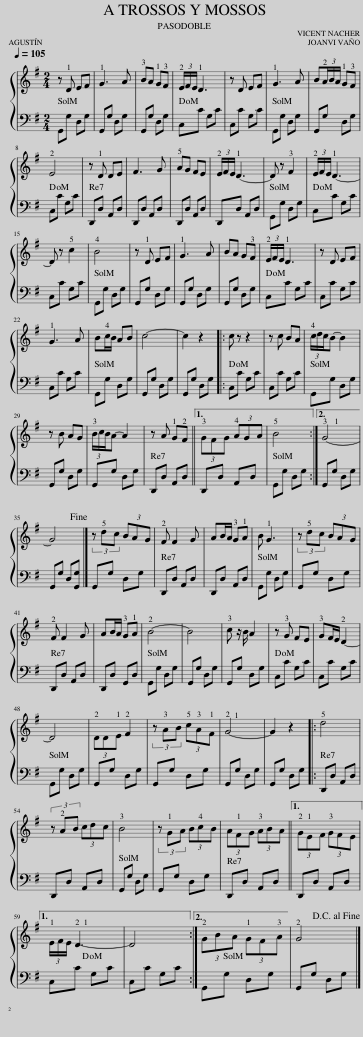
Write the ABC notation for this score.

X:1
%%score { 1 | 2 }
L:1/8
Q:1/4=105
M:2/4
I:linebreak $
K:G
V:1 treble
V:2 bass
V:1
 z !1!D EF | !1!G3 A | !3!BA !1!G!3!F | (3!2!E/F/E/ !1!D3 | z D EF | %5
 !1!G3 A | B(3!2!A/B/A/ !1!G!3!F |$ !2!E4 | z !1!D DE | F3 G | %10
 !5!AG FE | (3!2!E/F/E/ !1!D3- | D z !3!F2 | (3!2!E/F/E/ !1!D3- |$ D z !5!c2 | %15
 !4!B4 | z !1!D EF | !1!G3 A | BA G!3!F | (3!2!E/F/E/ !1!D3 | %20
 z D EF |$ !1!G3 A | B!4!c/B/ AB | c4- | c2 z2 |: %25
 c z z2 | z c BA | (3!4!c/d/c/B- B2 |$ z B AG | (3!3!B/c/B/A- A2 | %30
 z A !1!G!2!F ||1 (3!3!GFG (3!4!AGA || !5!B4 :|2 !3!!1!G4- ||$ G4!fine! |] %35
 (3z !5!dc (3BAG | !2!F F2 G | AB/A/ !3!G!1!A | B !1!G3 | (3z !5!dc (3BAG |$ %40
 !2!F F2 G | AB/A/ !3!G!1!A | !2!B4- | B4 | !3!c z/ B/ A2 | %45
 z !3!G FE | !3!GF/E/ !2!D2- |$ D4 | (3!2!DD!1!E !2!F2 | (3z !3!AB (3!5!c!3!A!1!F | %50
 !2!!1!G4- | G2 z2 |: !5!d4 |$ (3z !2!AB (3cdc | !3!B4 | %55
 (3z !1!GA (3B!4!cB | (3A!1!FG (3!3!ABA ||1 (3!2!G!1!EF (3!3!GFE ||1$ (3!1!E/F/E/ !2!!1!D3- || D4 :|2 %60
 (3!2!GBA (3!1!GF!3!A || !2!G4!D.C.! |] %62
V:2
 G,,G, D,G, | G,,G, D,G, | G,,G, D,G, | C,C G,C | C,C G,C | %5
 G,,G, D,G, | G,,G, D,G, |$ C,C G,C | D,,D, A,,D, | D,,D, A,,D, | %10
 D,,D, A,,D, | D,,D, A,,D, | G,,G, D,G, | C,C G,C |$ C,C G,C | %15
 G,,G, D,G, | G,,G, D,G, | G,,G, D,G, | G,,G, D,G, | C,C G,C | %20
 C,C G,C |$ C,C G,C | G,,G, D,G, | G,,G, D,G, | G,,G, D,G, |: %25
 C,C G,C | C,C G,C | G,,G, D,G, |$ G,,G, D,G, | G,,G, D,G, | %30
 D,,D, A,,D, ||1 D,,D, A,,D, || G,,G, D,G, :|2 G,,G, D,G, ||$ G,,G, D,[G,,G,] |] %35
 G,,G, D,G, | D,,D, A,,D, | D,,D, A,,D, | G,,G, D,G, | G,,G, D,G, |$ %40
 D,,D, A,,D, | D,,D, G,,D, | G,,G, D,G, | G,,G, D,G, | G,,G, D,G, | %45
 C,C G,C | C,C G,C |$ G,,G, D,G, | G,,G, D,G, | G,,G, D,G, | %50
 G,,G, D,G, | G,,G, D,G, |: D,,D, A,,D, |$ D,,D, A,,D, | G,,G, D,G, | %55
 G,,G, D,G, | D,,D, A,,D, ||1 D,,D, A,,D, ||1$ C,C G,C || C,C G,C :|2 %60
 G,,G, D,G, || G,,G, D,G, |] %62
